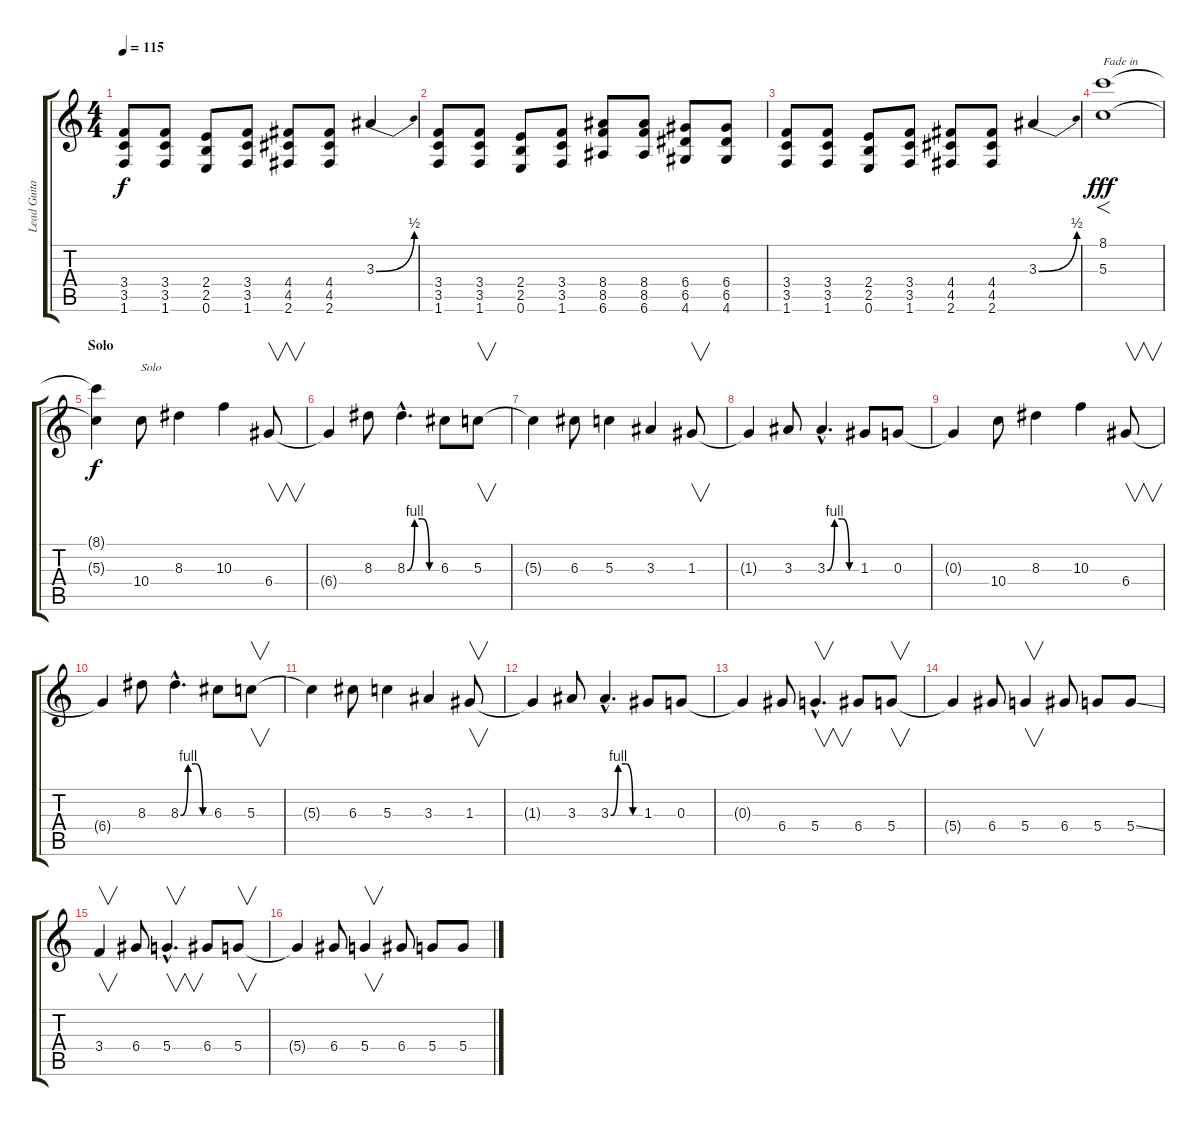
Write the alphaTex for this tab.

\track ("Lead Guitar" "Lead Guita") {instrument distortionguitar}
\staff {score tabs}
\tuning (E4 B3 G3 D3 A2 E2) {hide}
\ts (4 4)
\tempo 115
\clef g2
\ks c
(3.4 3.5 1.6).8{dy f} (3.4 3.5 1.6).8 (2.4 2.5 0.6).8 (3.4 3.5 1.6).8 (4.4 4.5 2.6).8 (4.4 4.5 2.6).8 3.3{be (bend 0 0 60 2)}.4 |
(3.4 3.5 1.6).8 (3.4 3.5 1.6).8 (2.4 2.5 0.6).8 (3.4 3.5 1.6).8 (8.4 8.5 6.6).8 (8.4 8.5 6.6).8 (6.4 6.5 4.6).8 (6.4 6.5 4.6).8 |
(3.4 3.5 1.6).8 (3.4 3.5 1.6).8 (2.4 2.5 0.6).8 (3.4 3.5 1.6).8 (4.4 4.5 2.6).8 (4.4 4.5 2.6).8 3.3{be (bend 0 0 60 2)}.4 |
(8.1 5.3).1{f txt "Fade in" dy fff volume 16} |
\section ("" "Solo")
(8.1{t} 5.3{t}).4{dy f} 10.4.8{txt "Solo"} 8.3.4 10.3.4 6.4.8{v} |
6.4{t}.4 8.3.8 8.3{be (custom 0 0 15 4 30 4 45 0 60 0) hac}.4{d} 6.3.8 5.3.8{v} |
5.3{t}.4 6.3.8 5.3.4 3.3.4 1.3.8{v} |
1.3{t}.4 3.3.8 3.3{be (custom 0 0 15 4 30 4 45 0 60 0) hac}.4{d} 1.3.8 0.3.8 |
0.3{t}.4 10.4.8 8.3.4 10.3.4 6.4.8{v} |
6.4{t}.4 8.3.8 8.3{be (custom 0 0 15 4 30 4 45 0 60 0) hac}.4{d} 6.3.8 5.3.8{v} |
5.3{t}.4 6.3.8 5.3.4 3.3.4 1.3.8{v} |
1.3{t}.4 3.3.8 3.3{be (custom 0 0 15 4 30 4 45 0 60 0) hac}.4{d} 1.3.8 0.3.8 |
0.3{t}.4 6.4.8 5.4{hac}.4{v d} 6.4.8 5.4.8{v} |
5.4{t}.4 6.4.8 5.4.4{v} 6.4.8 5.4.8 5.4{ss}.8 |
3.4.4{v} 6.4.8 5.4{hac}.4{v d} 6.4.8 5.4.8{v} |
5.4{t}.4 6.4.8 5.4.4{v} 6.4.8 5.4.8 5.4{ss}.8
